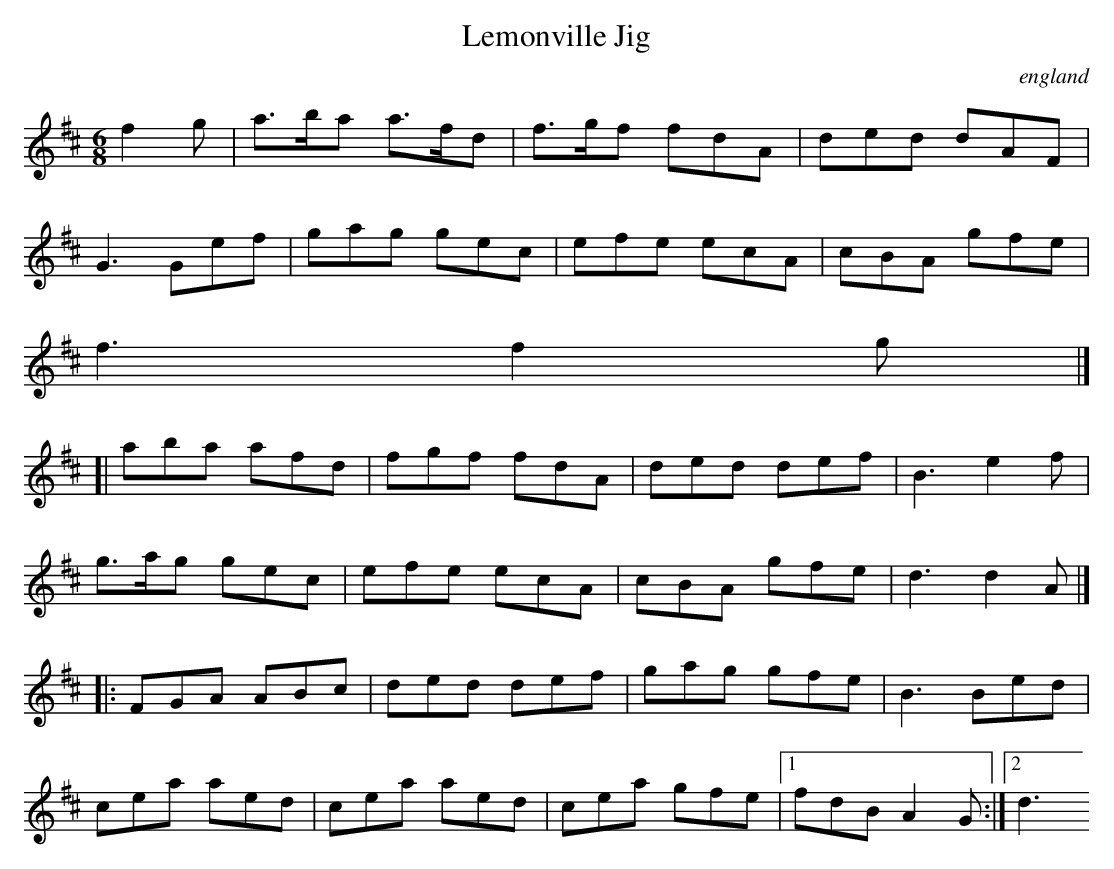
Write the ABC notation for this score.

X:1
T:Lemonville Jig
O:england
M:6/8
L:1/8
K:D
f2g|a3/2b/2a a3/2f/2d|f3/2g/2f fdA|ded dAF|
G3Gef|gag gec|efe ecA|cBA gfe|
f3f2g|]
[|aba afd|fgf fdA|ded def|B3e2f|
g3/2a/2g gec|efe ecA|cBA gfe|d3d2A|]
|:FGA ABc|ded def|gag gfe|B3Bed|
cea aed|cea aed|cea gfe|[1fdB A2G:|[2d3
